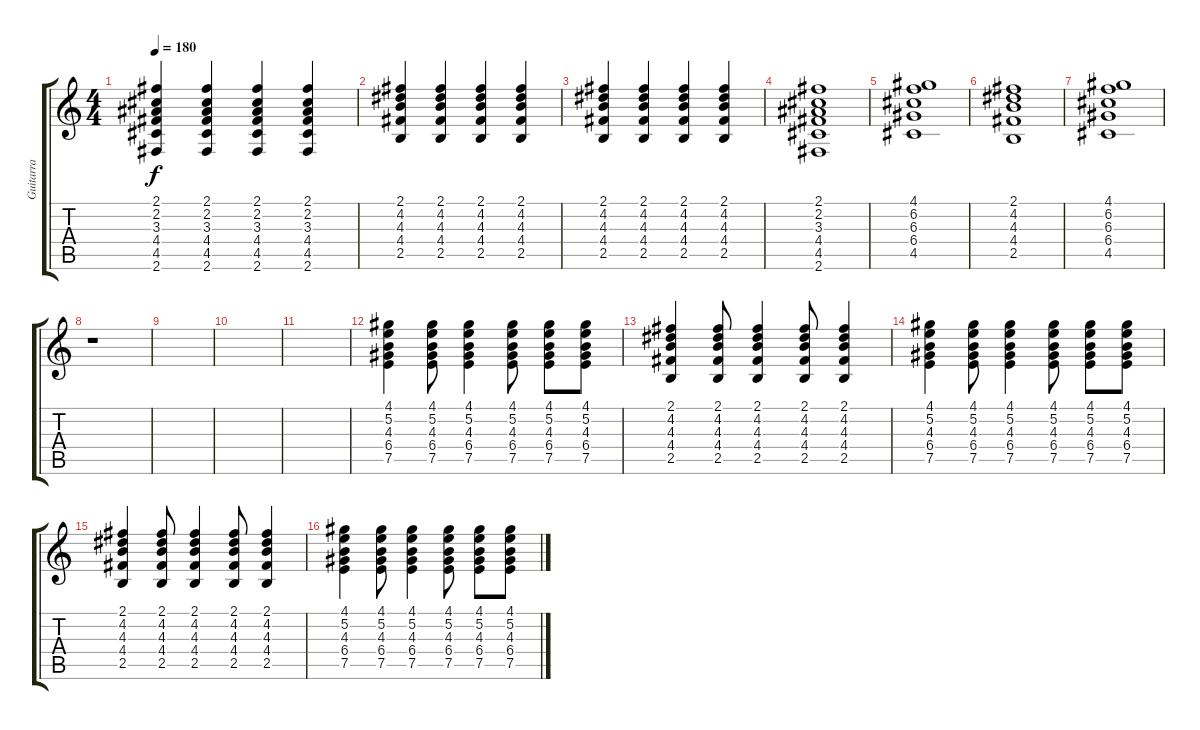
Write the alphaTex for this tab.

\track ("Guitarra" "Guitarra") {instrument electricguitarjazz}
\staff {score tabs}
\tuning (E4 B3 G3 D3 A2 E2) {hide}
\ts (4 4)
\tempo 180
\clef g2
\ks c
(2.1 2.2 3.3 4.4 4.5 2.6).4{dy f} (2.1 2.2 3.3 4.4 4.5 2.6).4 (2.1 2.2 3.3 4.4 4.5 2.6).4 (2.1 2.2 3.3 4.4 4.5 2.6).4 |
(2.1 4.2 4.3 4.4 2.5).4 (2.1 4.2 4.3 4.4 2.5).4 (2.1 4.2 4.3 4.4 2.5).4 (2.1 4.2 4.3 4.4 2.5).4 |
(2.1 4.2 4.3 4.4 2.5).4 (2.1 4.2 4.3 4.4 2.5).4 (2.1 4.2 4.3 4.4 2.5).4 (2.1 4.2 4.3 4.4 2.5).4 |
(2.1 2.2 3.3 4.4 4.5 2.6).1{instrument overdrivenguitar} |
(4.1 6.2 6.3 6.4 4.5).1 |
(2.1 4.2 4.3 4.4 2.5).1 |
(4.1 6.2 6.3 6.4 4.5).1 |
r.1 |
|
|
|
(4.1 5.2 4.3 6.4 7.5).4{instrument electricguitarjazz} (4.1 5.2 4.3 6.4 7.5).8 (4.1 5.2 4.3 6.4 7.5).4 (4.1 5.2 4.3 6.4 7.5).8 (4.1 5.2 4.3 6.4 7.5).8 (4.1 5.2 4.3 6.4 7.5).8 |
(2.1 4.2 4.3 4.4 2.5).4 (2.1 4.2 4.3 4.4 2.5).8 (2.1 4.2 4.3 4.4 2.5).4 (2.1 4.2 4.3 4.4 2.5).8 (2.1 4.2 4.3 4.4 2.5).4 |
(4.1 5.2 4.3 6.4 7.5).4 (4.1 5.2 4.3 6.4 7.5).8 (4.1 5.2 4.3 6.4 7.5).4 (4.1 5.2 4.3 6.4 7.5).8 (4.1 5.2 4.3 6.4 7.5).8 (4.1 5.2 4.3 6.4 7.5).8 |
(2.1 4.2 4.3 4.4 2.5).4 (2.1 4.2 4.3 4.4 2.5).8 (2.1 4.2 4.3 4.4 2.5).4 (2.1 4.2 4.3 4.4 2.5).8 (2.1 4.2 4.3 4.4 2.5).4 |
(4.1 5.2 4.3 6.4 7.5).4 (4.1 5.2 4.3 6.4 7.5).8 (4.1 5.2 4.3 6.4 7.5).4 (4.1 5.2 4.3 6.4 7.5).8 (4.1 5.2 4.3 6.4 7.5).8 (4.1 5.2 4.3 6.4 7.5).8
